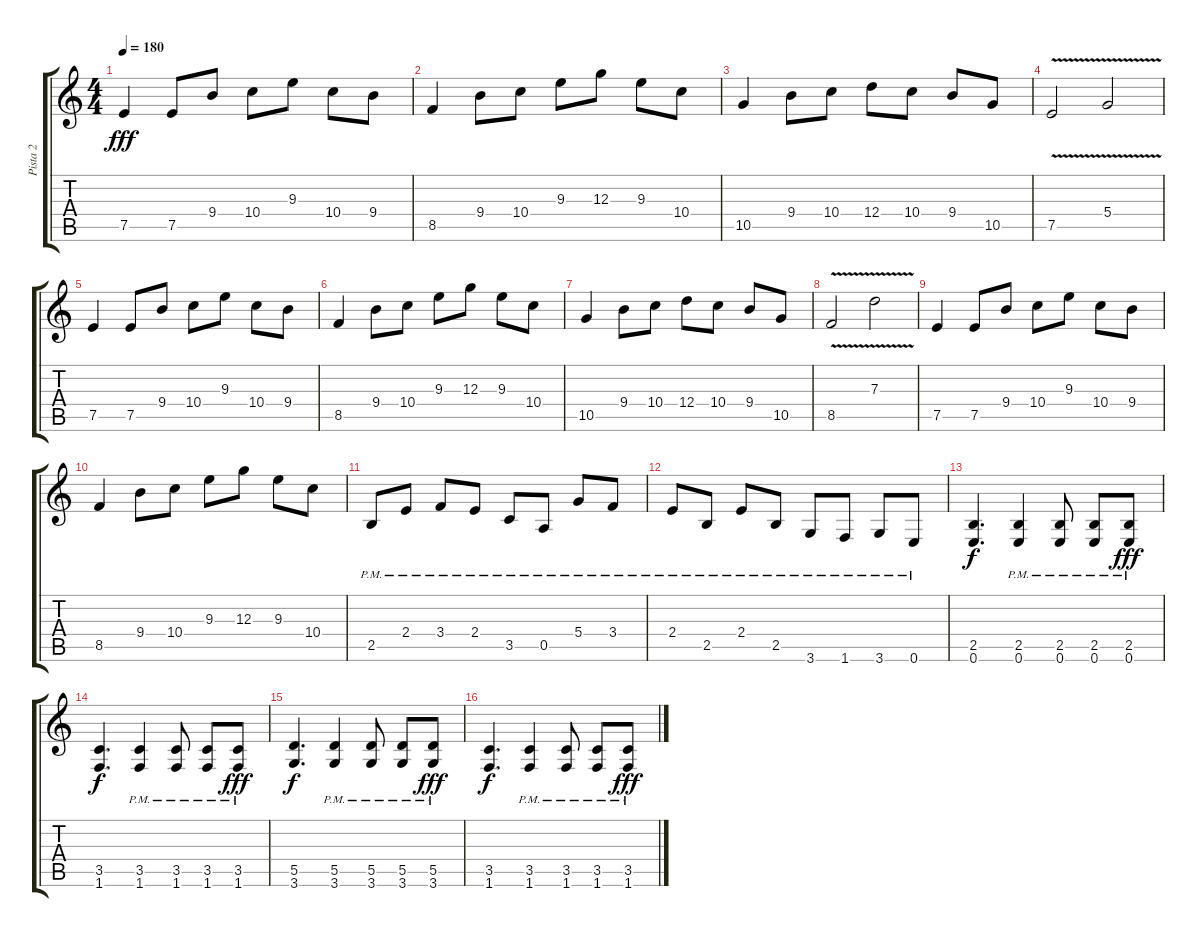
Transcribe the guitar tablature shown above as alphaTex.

\track ("Pista 2" "Pista 2") {instrument distortionguitar}
\staff {score tabs}
\tuning (E4 B3 G3 D3 A2 E2) {hide}
\ts (4 4)
\tempo 180
\clef g2
\ks c
7.5.4{dy fff} 7.5.8 9.4.8 10.4.8 9.3.8 10.4.8 9.4.8 |
8.5.4 9.4.8 10.4.8 9.3.8 12.3.8 9.3.8 10.4.8 |
10.5.4 9.4.8 10.4.8 12.4.8 10.4.8 9.4.8 10.5.8 |
7.5{v}.2 5.4{v}.2 |
7.5.4 7.5.8 9.4.8 10.4.8 9.3.8 10.4.8 9.4.8 |
8.5.4 9.4.8 10.4.8 9.3.8 12.3.8 9.3.8 10.4.8 |
10.5.4 9.4.8 10.4.8 12.4.8 10.4.8 9.4.8 10.5.8 |
8.5{v}.2 7.3{v}.2 |
7.5.4 7.5.8 9.4.8 10.4.8 9.3.8 10.4.8 9.4.8 |
8.5.4 9.4.8 10.4.8 9.3.8 12.3.8 9.3.8 10.4.8 |
2.5{pm}.8 2.4{pm}.8 3.4{pm}.8 2.4{pm}.8 3.5{pm}.8 0.5{pm}.8 5.4{pm}.8 3.4{pm}.8 |
2.4{pm}.8 2.5{pm}.8 2.4{pm}.8 2.5{pm}.8 3.6{pm}.8 1.6{pm}.8 3.6{pm}.8 0.6{pm}.8 |
(2.5 0.6).4{d dy f} (2.5{pm} 0.6{pm}).4 (2.5{pm} 0.6{pm}).8 (2.5{pm} 0.6{pm}).8 (2.5{pm} 0.6{pm}).8{dy fff} |
(3.5 1.6).4{d dy f} (3.5{pm} 1.6{pm}).4 (3.5{pm} 1.6{pm}).8 (3.5{pm} 1.6{pm}).8 (3.5{pm} 1.6{pm}).8{dy fff} |
(5.5 3.6).4{d dy f} (5.5{pm} 3.6{pm}).4 (5.5{pm} 3.6{pm}).8 (5.5{pm} 3.6{pm}).8 (5.5{pm} 3.6{pm}).8{dy fff} |
(3.5 1.6).4{d dy f} (3.5{pm} 1.6{pm}).4 (3.5{pm} 1.6{pm}).8 (3.5{pm} 1.6{pm}).8 (3.5{pm} 1.6{pm}).8{dy fff}
